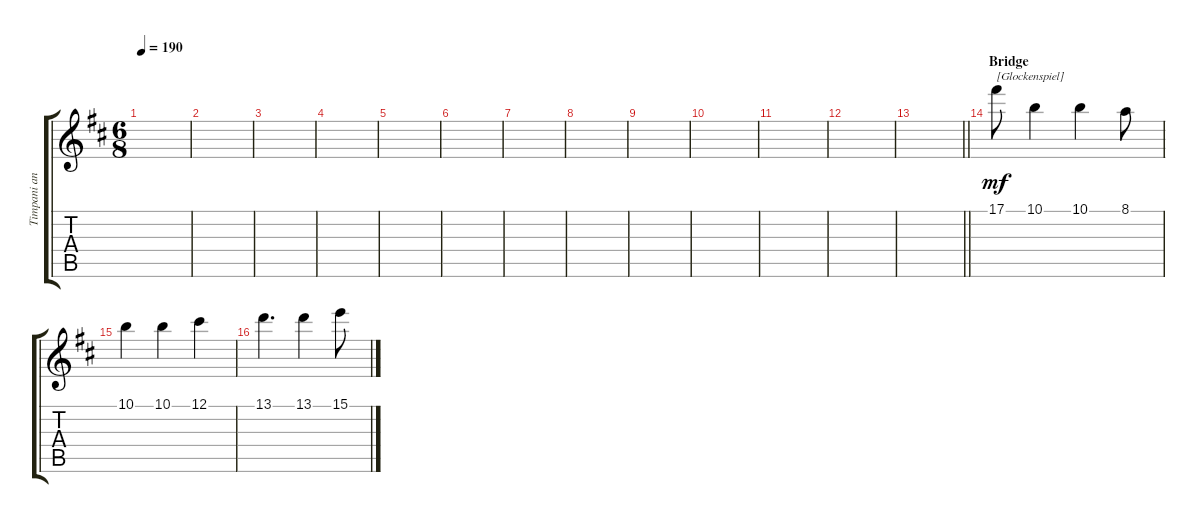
\track ("Timpani and etc." "Timpani an") {instrument timpani}
\staff {score tabs}
\tuning (Db5 Ab3 E3 B2 Gb2 B1) {hide}
\ts (6 8)
\tempo 190
\clef g2
\ks bminor
|
|
|
|
|
|
|
|
|
|
|
|
\barLineRight lightlight
|
\section ("" "Bridge")
17.1.8{txt "[Glockenspiel]" dy mf balance 2 instrument glockenspiel} 10.1.4 10.1.4 8.1.8 |
10.1.4 10.1.4 12.1.4 |
13.1.4{d} 13.1.4 15.1.8
